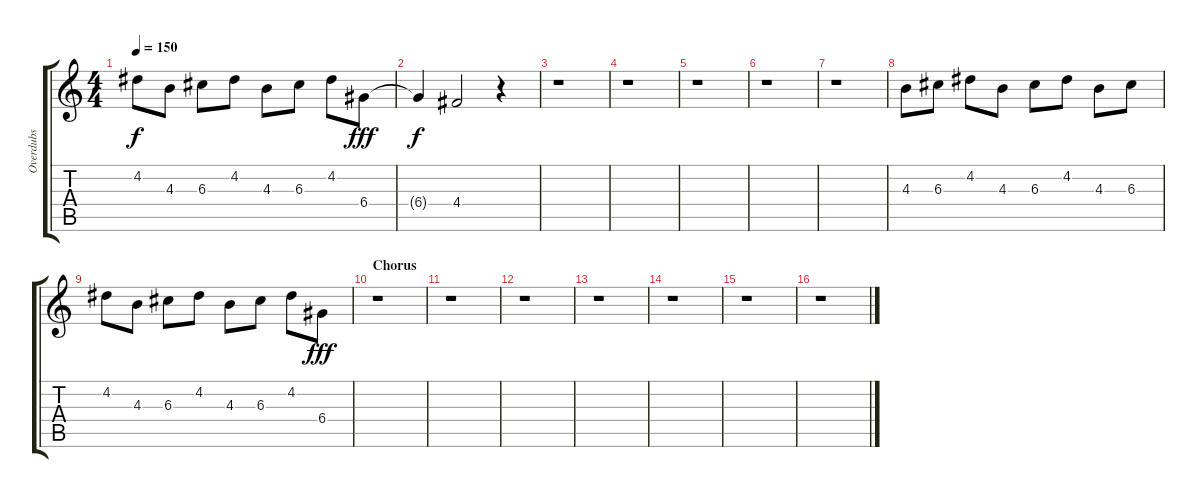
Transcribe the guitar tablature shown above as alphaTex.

\track ("Overdubs" "Overdubs") {instrument overdrivenguitar}
\staff {score tabs}
\tuning (E4 B3 G3 D3 A2 E2) {hide}
\ts (4 4)
\tempo 150
\clef g2
\ks c
4.2.8{dy f} 4.3.8 6.3.8 4.2.8 4.3.8 6.3.8 4.2.8 6.4.8{dy fff} |
6.4{t}.4{dy f} 4.4.2 r.4 |
r.1 |
r.1 |
r.1 |
r.1 |
r.1 |
4.3.8 6.3.8 4.2.8 4.3.8 6.3.8 4.2.8 4.3.8 6.3.8 |
4.2.8 4.3.8 6.3.8 4.2.8 4.3.8 6.3.8 4.2.8 6.4.8{dy fff} |
\section ("" "Chorus")
r.1 |
r.1 |
r.1 |
r.1 |
r.1 |
r.1 |
r.1
